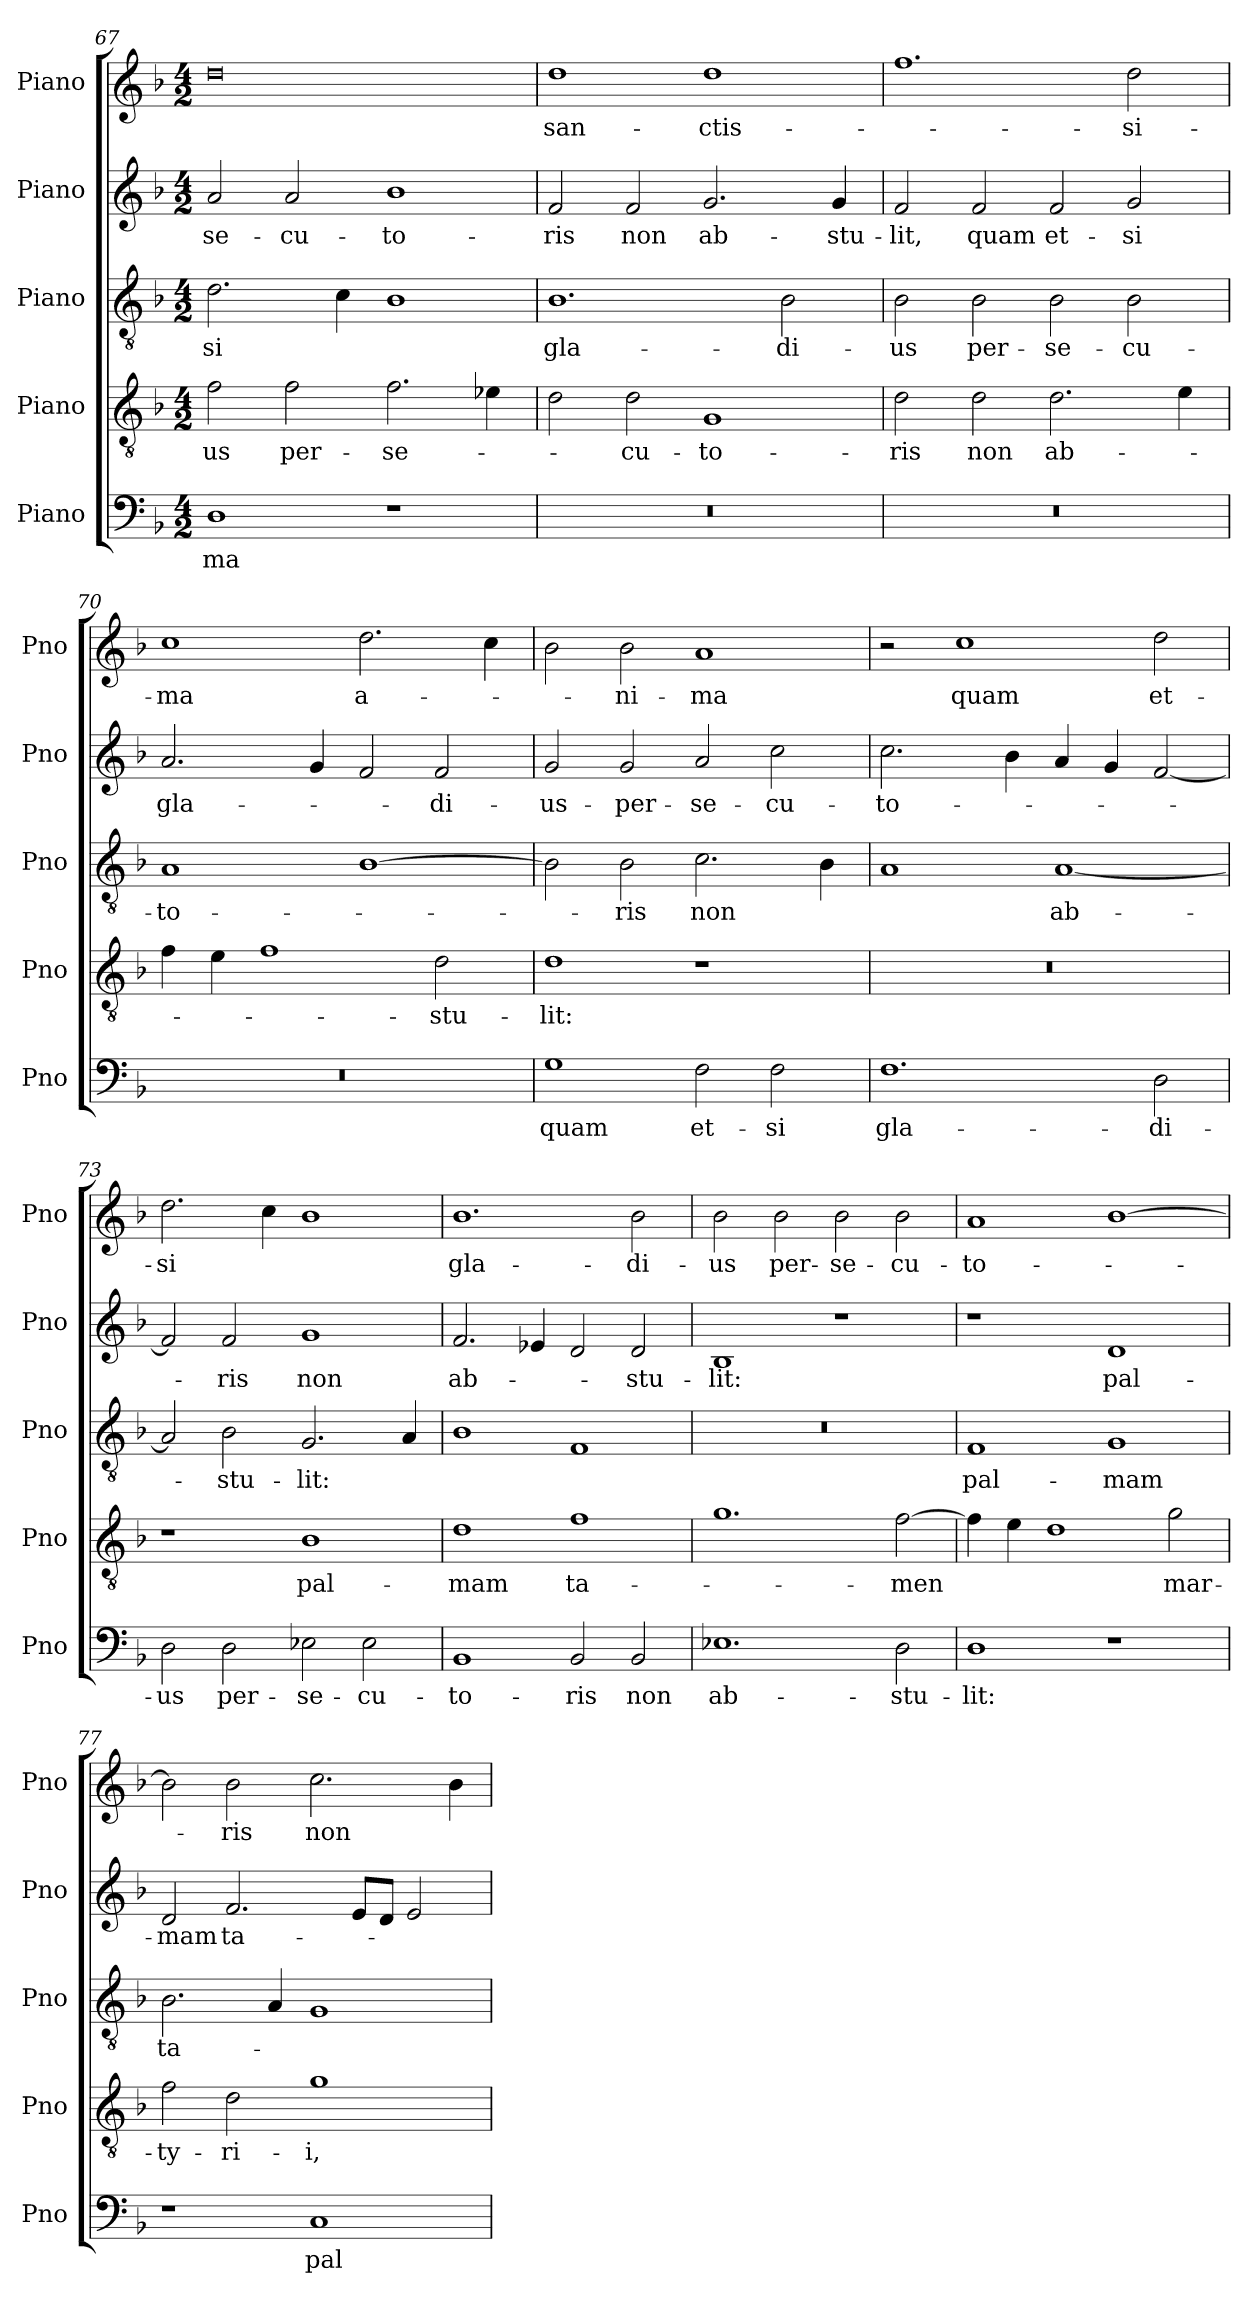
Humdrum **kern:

**kern	**text	**kern	**text	**kern	**text	**kern	**text	**kern	**text
*part5	*part5	*part4	*part4	*part3	*part3	*part2	*part2	*part1	*part1
*staff5	*staff5	*staff4	*staff4	*staff3	*staff3	*staff2	*staff2	*staff1	*staff1
*I"Piano	*	*I"Piano	*	*I"Piano	*	*I"Piano	*	*I"Piano	*
*I'Pno	*	*I'Pno	*	*I'Pno	*	*I'Pno	*	*I'Pno	*
*clefF4	*	*clefGv2	*	*clefGv2	*	*clefG2	*	*clefG2	*
*k[b-]	*	*k[b-]	*	*k[b-]	*	*k[b-]	*	*k[b-]	*
*M4/2	*	*M4/2	*	*M4/2	*	*M4/2	*	*M4/2	*
=67	=67	=67	=67	=67	=67	=67	=67	=67	=67
!	!LO:LY:b	!	!LO:LY:b	!	!LO:LY:b	!	!LO:LY:b	!	!
1D	-ma	2f\	-us	2.d\	-si	2a/	-se­-	0dd	.
!	!	!	!LO:LY:b	!	!	!	!LO:LY:b	!	!
.	.	2f\	per-	.	.	2a/	-cu-	.	.
.	.	.	.	4c\	.	.	.	.	.
!	!	!	!LO:LY:b	!	!	!	!LO:LY:b	!	!
1r	.	2.f\	-se­-	1B-	.	1b-	-to-	.	.
.	.	4e-X\	.	.	.	.	.	.	.
=68	=68	=68	=68	=68	=68	=68	=68	=68	=68
!	!	!	!	!	!LO:LY:b	!	!LO:LY:b	!	!LO:LY:b
0r	.	2d\	.	1.B-	gla­-	2f/	-ris	1dd	san-
!	!	!	!LO:LY:b	!	!	!	!LO:LY:b	!	!
.	.	2d\	-cu­-	.	.	2f/	non	.	.
!	!	!	!LO:LY:b	!	!	!	!LO:LY:b	!	!LO:LY:b
.	.	1G	-to­-	.	.	2.g/	ab-	1dd	-ctis­-
!	!	!	!	!	!LO:LY:b	!	!	!	!
.	.	.	.	2B-\	-di­-	.	.	.	.
!	!	!	!	!	!	!	!LO:LY:b	!	!
.	.	.	.	.	.	4g/	-stu­-	.	.
=69	=69	=69	=69	=69	=69	=69	=69	=69	=69
!	!	!	!LO:LY:b	!	!LO:LY:b	!	!LO:LY:b	!	!
0r	.	2d\	-ris	2B-\	-us	2f/	-lit,	1.ff	.
!	!	!	!LO:LY:b	!	!LO:LY:b	!	!LO:LY:b	!	!
.	.	2d\	non	2B-\	per-	2f/	quam	.	.
!	!	!	!LO:LY:b	!	!LO:LY:b	!	!LO:LY:b	!	!
.	.	2.d\	ab­-	2B-\	-se­-	2f/	et-	.	.
!	!	!	!	!	!LO:LY:b	!	!LO:LY:b	!	!LO:LY:b
.	.	.	.	2B-\	-cu-	2g/	-si	2dd\	-si­-
.	.	4e\	.	.	.	.	.	.	.
!!LO:LB:g=z
=70	=70	=70	=70	=70	=70	=70	=70	=70	=70
!	!	!	!	!	!LO:LY:b	!	!LO:LY:b	!	!LO:LY:b
0r	.	4f\	.	1A	-to-	2.a/	gla­-	1cc	-ma
.	.	4e\	.	.	.	.	.	.	.
.	.	1f	.	.	.	.	.	.	.
.	.	.	.	.	.	4g/	.	.	.
!	!	!	!	!	!	!	!	!	!LO:LY:b
.	.	.	.	[1B-	.	2f/	.	2.dd\	a­-
!	!	!	!LO:LY:b	!	!	!	!LO:LY:b	!	!
.	.	2d\	-stu­-	.	.	2f/	-di-	.	.
.	.	.	.	.	.	.	.	4cc\	.
=71	=71	=71	=71	=71	=71	=71	=71	=71	=71
!	!LO:LY:b	!	!LO:LY:b	!	!	!	!LO:LY:b	!	!
1G	quam	1d	-lit:	2B-\]	.	2g/	-us-	2b-\	.
!	!	!	!	!	!LO:LY:b	!	!LO:LY:b	!	!LO:LY:b
.	.	.	.	2B-\	-ris	2g/	-per-	2b-\	-ni-
!	!LO:LY:b	!	!	!	!LO:LY:b	!	!LO:LY:b	!	!LO:LY:b
2F\	et­-	1r	.	2.c\	non	2a/	-se-	1a	-ma
!	!LO:LY:b	!	!	!	!	!	!LO:LY:b	!	!
2F\	-si	.	.	.	.	2cc\	-cu-	.	.
.	.	.	.	4B-\	.	.	.	.	.
=72	=72	=72	=72	=72	=72	=72	=72	=72	=72
!	!LO:LY:b	!	!	!	!	!	!LO:LY:b	!	!
1.F	gla­-	0r	.	1A	.	2.cc\	-to-	2r	.
!	!	!	!	!	!	!	!	!	!LO:LY:b
.	.	.	.	.	.	.	.	1cc	quam
.	.	.	.	.	.	4b-\	.	.	.
!	!	!	!	!	!LO:LY:b	!	!	!	!
.	.	.	.	[1A	ab-	4a/	.	.	.
.	.	.	.	.	.	4g/	.	.	.
!	!LO:LY:b	!	!	!	!	!	!	!	!LO:LY:b
2D\	-di­-	.	.	.	.	[2f/	.	2dd\	et-
=73	=73	=73	=73	=73	=73	=73	=73	=73	=73
!	!LO:LY:b	!	!	!	!	!	!	!	!LO:LY:b
2D\	-us	1r	.	2A/]	.	2f/]	.	2.dd\	-si
!	!LO:LY:b	!	!	!	!LO:LY:b	!	!LO:LY:b	!	!
2D\	per-	.	.	2B-\	-stu­-	2f/	-ris	.	.
.	.	.	.	.	.	.	.	4cc\	.
!	!LO:LY:b	!	!LO:LY:b	!	!LO:LY:b	!	!LO:LY:b	!	!
2E-X\	-se-	1B-	pal-	2.G/	-lit:	1g	non	1b-	.
!	!LO:LY:b	!	!	!	!	!	!	!	!
2E-\	-cu­-	.	.	.	.	.	.	.	.
.	.	.	.	4A/	.	.	.	.	.
=74	=74	=74	=74	=74	=74	=74	=74	=74	=74
!	!LO:LY:b	!	!LO:LY:b	!	!	!	!LO:LY:b	!	!LO:LY:b
1BB-	-to-	1d	-mam	1B-	.	2.f/	ab-	1.b-	gla-
.	.	.	.	.	.	4e-X/	.	.	.
!	!LO:LY:b	!	!LO:LY:b	!	!	!	!	!	!
2BB-/	-ris	1f	ta­-	1F	.	2d/	.	.	.
!	!LO:LY:b	!	!	!	!	!	!LO:LY:b	!	!LO:LY:b
2BB-/	non	.	.	.	.	2d/	-stu­-	2b-\	-di­-
=75	=75	=75	=75	=75	=75	=75	=75	=75	=75
!	!LO:LY:b	!	!	!	!	!	!LO:LY:b	!	!LO:LY:b
1.E-X	ab­-	1.g	.	0r	.	1B-	-lit:	2b-\	-us
!	!	!	!	!	!	!	!	!	!LO:LY:b
.	.	.	.	.	.	.	.	2b-\	per-
!	!	!	!	!	!	!	!	!	!LO:LY:b
.	.	.	.	.	.	1r	.	2b-\	-se-
!	!LO:LY:b	!	!LO:LY:b	!	!	!	!	!	!LO:LY:b
2D\	-stu­-	[2f\	-men	.	.	.	.	2b-\	-cu­-
=76	=76	=76	=76	=76	=76	=76	=76	=76	=76
!	!LO:LY:b	!	!	!	!LO:LY:b	!	!	!	!LO:LY:b
1D	-lit:	4f\]	.	1F	pal­-	1r	.	1a	-to-
.	.	4e\	.	.	.	.	.	.	.
.	.	1d	.	.	.	.	.	.	.
!	!	!	!	!	!LO:LY:b	!	!LO:LY:b	!	!
1r	.	.	.	1G	-mam	1d	pal­-	[1b-	.
!	!	!	!LO:LY:b	!	!	!	!	!	!
.	.	2g\	mar-	.	.	.	.	.	.
!!LO:LB:g=z
=77	=77	=77	=77	=77	=77	=77	=77	=77	=77
!	!	!	!LO:LY:b	!	!LO:LY:b	!	!LO:LY:b	!	!
1r	.	2f\	-ty-	2.B-\	ta­-	2d/	-mam	2b-\]	.
!	!	!	!LO:LY:b	!	!	!	!LO:LY:b	!	!LO:LY:b
.	.	2d\	-ri­-	.	.	2.f/	ta­-	2b-\	-ris
.	.	.	.	4A/	.	.	.	.	.
!	!LO:LY:b	!	!LO:LY:b	!	!	!	!	!	!LO:LY:b
1C	pal­-	1g	-i,	1G	.	.	.	2.cc\	non
.	.	.	.	.	.	8e/L	.	.	.
.	.	.	.	.	.	8d/J	.	.	.
.	.	.	.	.	.	2e/	.	.	.
.	.	.	.	.	.	.	.	4b-\	.
=	=	=	=	=	=	=	=	=	=
*-	*-	*-	*-	*-	*-	*-	*-	*-	*-
